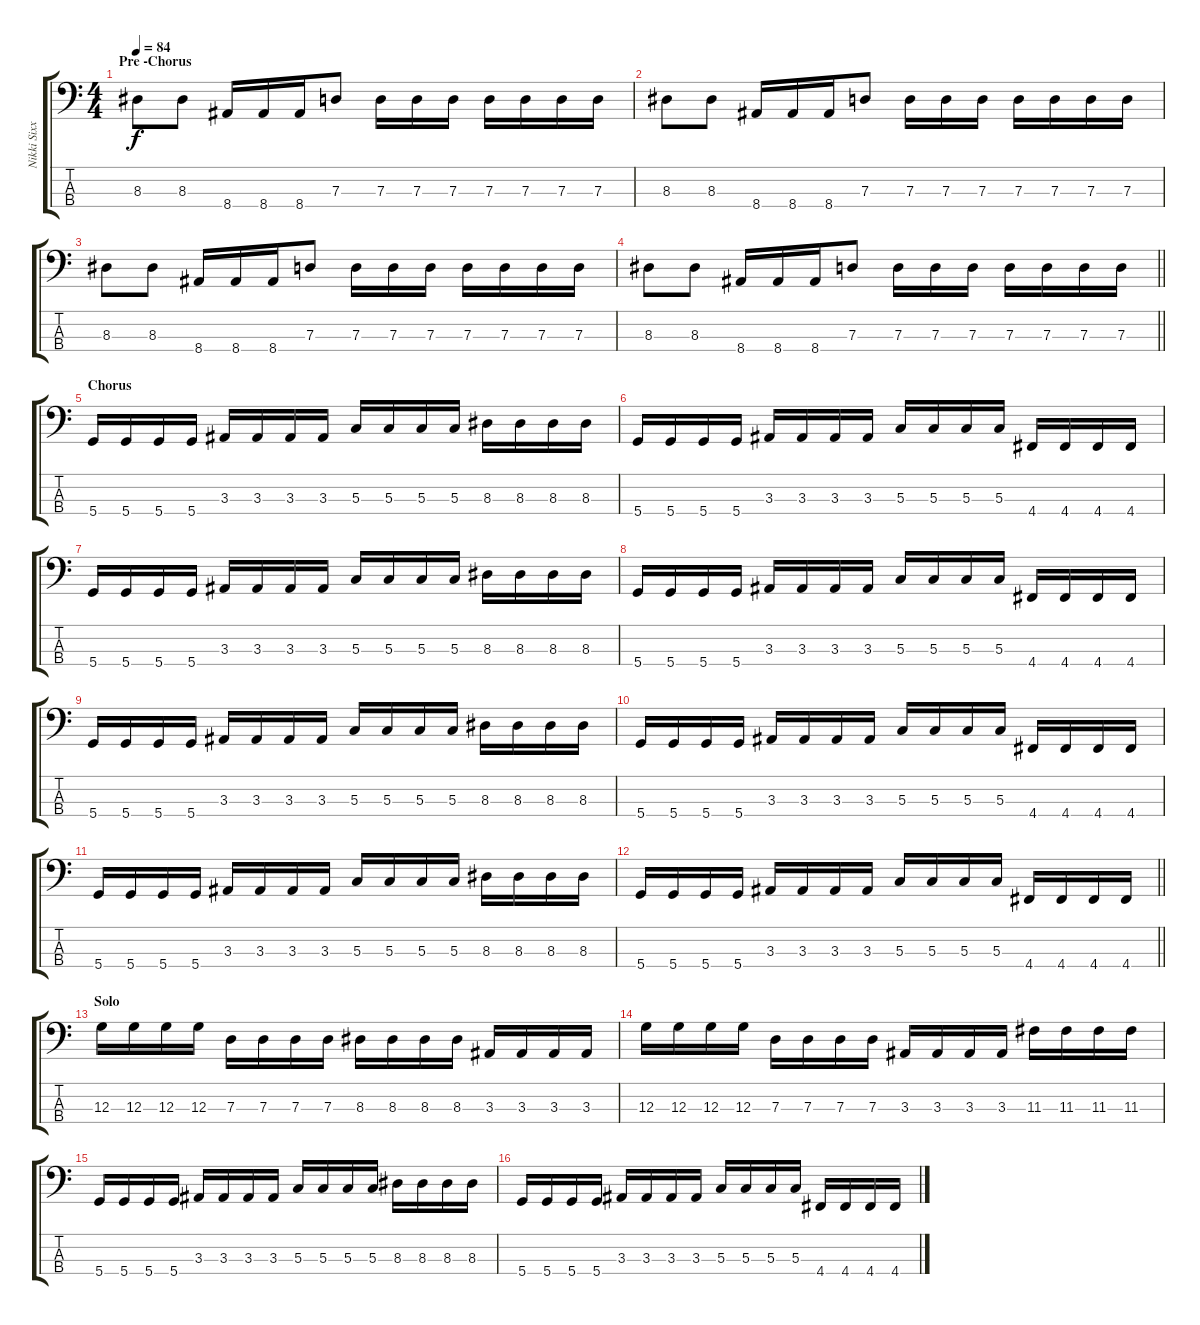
\track ("Nikki Sixx" "Nikki Sixx") {instrument electricbassfinger}
\staff {score tabs}
\tuning (F2 C2 G1 D1) {hide}
\ts (4 4)
\section ("" "Pre -Chorus")
\tempo 84
\clef f4
\ks c
8.3.8{dy f} 8.3.8 8.4.16 8.4.16 8.4.16 7.3.8 7.3.16 7.3.16 7.3.16 7.3.16 7.3.16 7.3.16 7.3.16 |
8.3.8 8.3.8 8.4.16 8.4.16 8.4.16 7.3.8 7.3.16 7.3.16 7.3.16 7.3.16 7.3.16 7.3.16 7.3.16 |
8.3.8 8.3.8 8.4.16 8.4.16 8.4.16 7.3.8 7.3.16 7.3.16 7.3.16 7.3.16 7.3.16 7.3.16 7.3.16 |
\barLineRight lightlight
8.3.8 8.3.8 8.4.16 8.4.16 8.4.16 7.3.8 7.3.16 7.3.16 7.3.16 7.3.16 7.3.16 7.3.16 7.3.16 |
\section ("" "Chorus")
5.4.16 5.4.16 5.4.16 5.4.16 3.3.16 3.3.16 3.3.16 3.3.16 5.3.16 5.3.16 5.3.16 5.3.16 8.3.16 8.3.16 8.3.16 8.3.16 |
5.4.16 5.4.16 5.4.16 5.4.16 3.3.16 3.3.16 3.3.16 3.3.16 5.3.16 5.3.16 5.3.16 5.3.16 4.4.16 4.4.16 4.4.16 4.4.16 |
5.4.16 5.4.16 5.4.16 5.4.16 3.3.16 3.3.16 3.3.16 3.3.16 5.3.16 5.3.16 5.3.16 5.3.16 8.3.16 8.3.16 8.3.16 8.3.16 |
5.4.16 5.4.16 5.4.16 5.4.16 3.3.16 3.3.16 3.3.16 3.3.16 5.3.16 5.3.16 5.3.16 5.3.16 4.4.16 4.4.16 4.4.16 4.4.16 |
5.4.16 5.4.16 5.4.16 5.4.16 3.3.16 3.3.16 3.3.16 3.3.16 5.3.16 5.3.16 5.3.16 5.3.16 8.3.16 8.3.16 8.3.16 8.3.16 |
5.4.16 5.4.16 5.4.16 5.4.16 3.3.16 3.3.16 3.3.16 3.3.16 5.3.16 5.3.16 5.3.16 5.3.16 4.4.16 4.4.16 4.4.16 4.4.16 |
5.4.16 5.4.16 5.4.16 5.4.16 3.3.16 3.3.16 3.3.16 3.3.16 5.3.16 5.3.16 5.3.16 5.3.16 8.3.16 8.3.16 8.3.16 8.3.16 |
\barLineRight lightlight
5.4.16 5.4.16 5.4.16 5.4.16 3.3.16 3.3.16 3.3.16 3.3.16 5.3.16 5.3.16 5.3.16 5.3.16 4.4.16 4.4.16 4.4.16 4.4.16 |
\section ("" "Solo")
12.3.16 12.3.16 12.3.16 12.3.16 7.3.16 7.3.16 7.3.16 7.3.16 8.3.16 8.3.16 8.3.16 8.3.16 3.3.16 3.3.16 3.3.16 3.3.16 |
12.3.16 12.3.16 12.3.16 12.3.16 7.3.16 7.3.16 7.3.16 7.3.16 3.3.16 3.3.16 3.3.16 3.3.16 11.3.16 11.3.16 11.3.16 11.3.16 |
5.4.16 5.4.16 5.4.16 5.4.16 3.3.16 3.3.16 3.3.16 3.3.16 5.3.16 5.3.16 5.3.16 5.3.16 8.3.16 8.3.16 8.3.16 8.3.16 |
5.4.16 5.4.16 5.4.16 5.4.16 3.3.16 3.3.16 3.3.16 3.3.16 5.3.16 5.3.16 5.3.16 5.3.16 4.4.16 4.4.16 4.4.16 4.4.16
